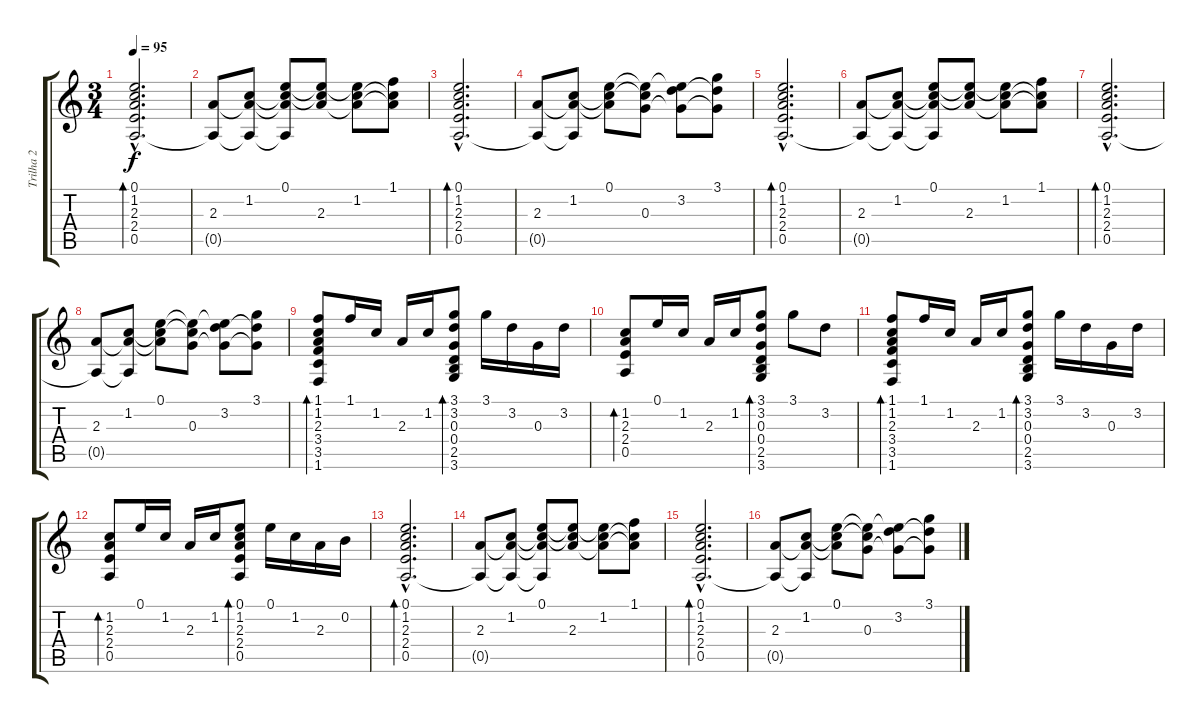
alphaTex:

\track ("Trilha 2" "Trilha 2") {instrument acousticguitarsteel}
\staff {score tabs}
\tuning (E4 B3 G3 D3 A2 E2) {hide}
\ts (3 4)
\tempo 95
\clef g2
\ks c
(0.1{hac} 1.2{hac} 2.3{hac} 2.4{hac} 0.5{hac}).2{d bd 240 dy f} |
(2.3 0.5{t}).8 (1.2 2.3{t} 0.5{t}).8 (0.1 1.2{t} 2.3{t} 0.5{t}).8 (0.1{t} 1.2{t} 2.3).8 (0.1{t} 1.2 2.3{t}).8 (1.1 1.2{t} 2.3{t}).8 |
(0.1{hac} 1.2{hac} 2.3{hac} 2.4{hac} 0.5{hac}).2{d bd 240} |
(2.3 0.5{t}).8 (1.2 2.3{t} 0.5{t}).8 (0.1 1.2{t} 2.3{t}).8 (0.1{t} 1.2{t} 0.3).8 (0.1{t} 3.2 0.3{t}).8 (3.1 3.2{t} 0.3{t}).8 |
(0.1{hac} 1.2{hac} 2.3{hac} 2.4{hac} 0.5{hac}).2{d bd 240} |
(2.3 0.5{t}).8 (1.2 2.3{t} 0.5{t}).8 (0.1 1.2{t} 2.3{t} 0.5{t}).8 (0.1{t} 1.2{t} 2.3).8 (0.1{t} 1.2 2.3{t}).8 (1.1 1.2{t} 2.3{t}).8 |
(0.1{hac} 1.2{hac} 2.3{hac} 2.4{hac} 0.5{hac}).2{d bd 240} |
(2.3 0.5{t}).8 (1.2 2.3{t} 0.5{t}).8 (0.1 1.2{t} 2.3{t}).8 (0.1{t} 1.2{t} 0.3).8 (0.1{t} 3.2 0.3{t}).8 (3.1 3.2{t} 0.3{t}).8 |
(1.1 1.2 2.3 3.4 3.5 1.6).8{bd 240} 1.1.16 1.2.16 2.3.16 1.2.16 (3.1 3.2 0.3 0.4 2.5 3.6).8{bd 240} 3.1.16 3.2.16 0.3.16 3.2.16 |
(1.2 2.3 2.4 0.5).8{bd 240} 0.1.16 1.2.16 2.3.16 1.2.16 (3.1 3.2 0.3 0.4 2.5 3.6).8{bd 240} 3.1.8 3.2.8 |
(1.1 1.2 2.3 3.4 3.5 1.6).8{bd 240} 1.1.16 1.2.16 2.3.16 1.2.16 (3.1 3.2 0.3 0.4 2.5 3.6).8{bd 240} 3.1.16 3.2.16 0.3.16 3.2.16 |
(1.2 2.3 2.4 0.5).8{bd 240} 0.1.16 1.2.16 2.3.16 1.2.16 (0.1 1.2 2.3 2.4 0.5).8{bd 240} 0.1.16 1.2.16 2.3.16 0.2.16 |
(0.1{hac} 1.2{hac} 2.3{hac} 2.4{hac} 0.5{hac}).2{d bd 240} |
(2.3 0.5{t}).8 (1.2 2.3{t} 0.5{t}).8 (0.1 1.2{t} 2.3{t} 0.5{t}).8 (0.1{t} 1.2{t} 2.3).8 (0.1{t} 1.2 2.3{t}).8 (1.1 1.2{t} 2.3{t}).8 |
(0.1{hac} 1.2{hac} 2.3{hac} 2.4{hac} 0.5{hac}).2{d bd 240} |
(2.3 0.5{t}).8 (1.2 2.3{t} 0.5{t}).8 (0.1 1.2{t} 2.3{t}).8 (0.1{t} 1.2{t} 0.3).8 (0.1{t} 3.2 0.3{t}).8 (3.1 3.2{t} 0.3{t}).8
